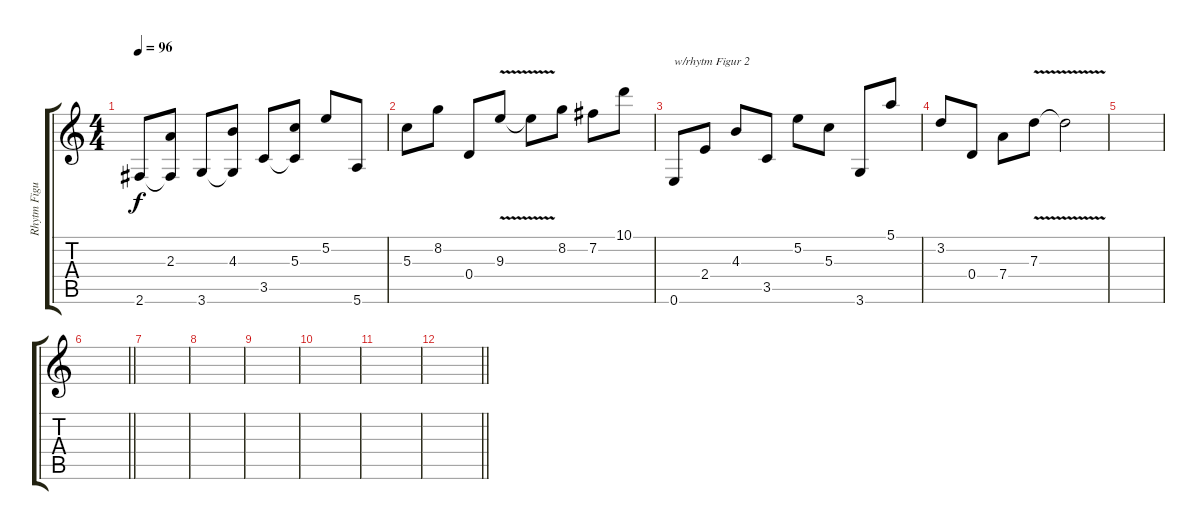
\track ("Rhytm Figur 2" "Rhytm Figu") {instrument distortionguitar}
\staff {score tabs}
\tuning (E4 B3 G3 D3 A2 E2) {hide}
\ts (4 4)
\tempo 96
\clef g2
\ks c
2.6.8{dy f} (2.3 2.6{t}).8 3.6.8 (4.3 3.6{t}).8 3.5.8 (5.3 3.5{t}).8 5.2.8 5.6.8 |
5.3.8 8.2.8 0.4.8 9.3{v}.8 9.3{t}.8 8.2.8 7.2.8 10.1.8 |
0.6.8{txt "w/rhytm Figur 2"} 2.4.8 4.3.8 3.5.8 5.2.8 5.3.8 3.6.8 5.1.8 |
3.2.8 0.4.8 7.4.8 7.3{v}.8 7.3{t}.2 |
|
\barLineRight lightlight
|
|
|
|
|
|
\barLineRight lightlight
